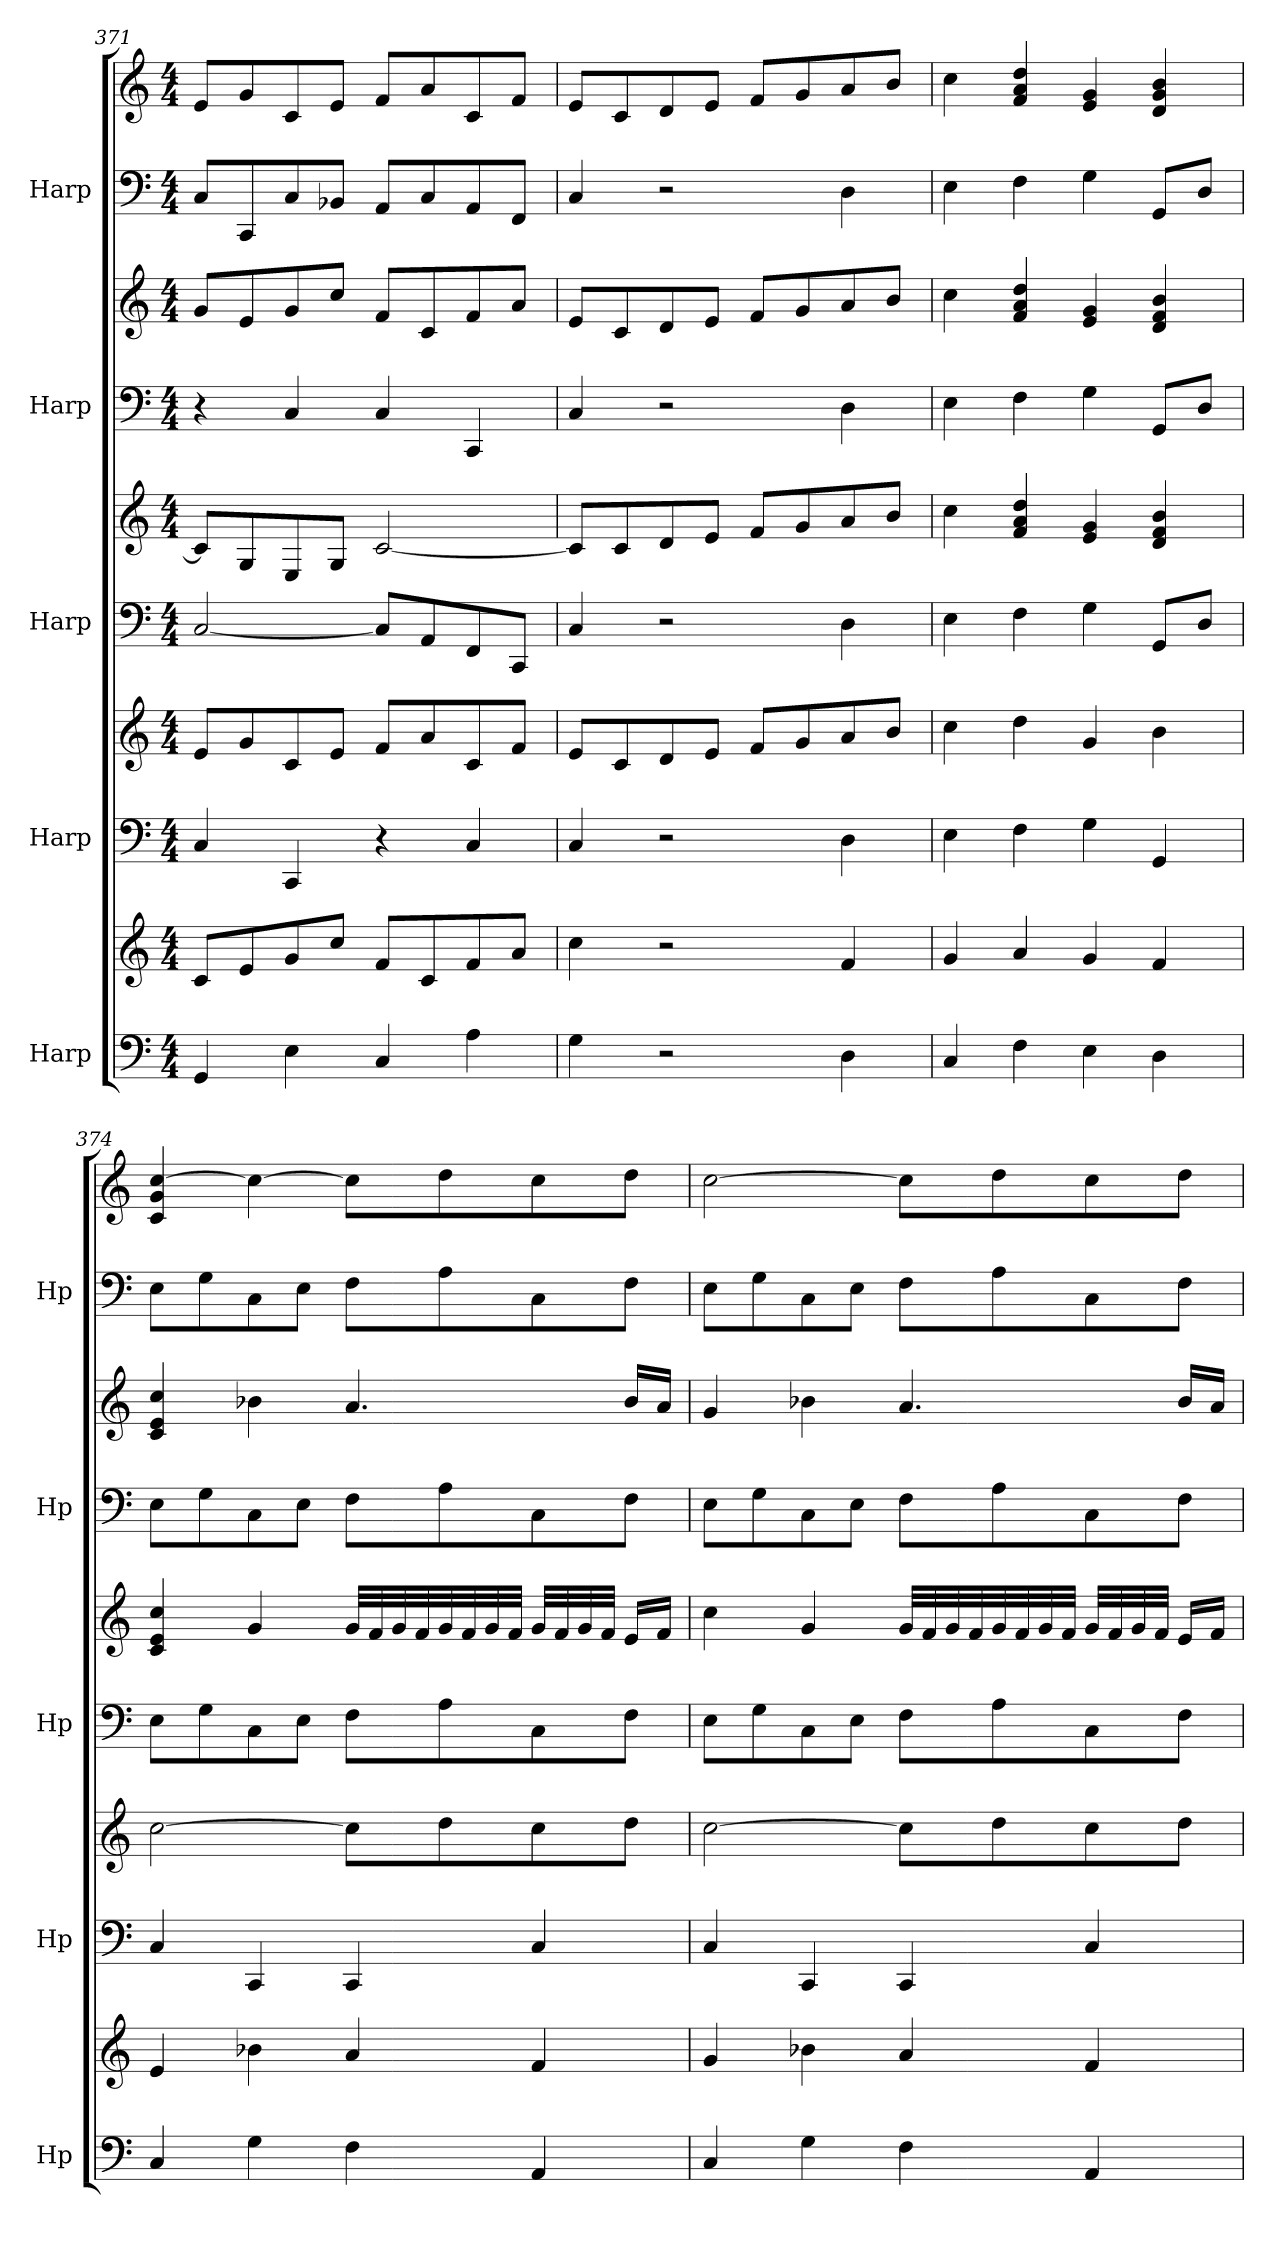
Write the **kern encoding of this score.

**kern	**kern	**kern	**kern	**kern	**kern	**kern	**kern	**kern	**kern
*part5	*part5	*part4	*part4	*part3	*part3	*part2	*part2	*part1	*part1
*staff10	*staff9	*staff8	*staff7	*staff6	*staff5	*staff4	*staff3	*staff2	*staff1
*I"Harp	*	*I"Harp	*	*I"Harp	*	*I"Harp	*	*I"Harp	*
*I'Hp	*	*I'Hp	*	*I'Hp	*	*I'Hp	*	*I'Hp	*
*clefF4	*clefG2	*clefF4	*clefG2	*clefF4	*clefG2	*clefF4	*clefG2	*clefF4	*clefG2
*k[]	*k[]	*k[]	*k[]	*k[]	*k[]	*k[]	*k[]	*k[]	*k[]
*M4/4	*M4/4	*M4/4	*M4/4	*M4/4	*M4/4	*M4/4	*M4/4	*M4/4	*M4/4
=371	=371	=371	=371	=371	=371	=371	=371	=371	=371
4GG/	8c/L	4C/	8e/L	[2C/	8c/L]	4r	8g/L	8C/L	8e/L
.	8e/	.	8g/	.	8G/	.	8e/	8CC/	8g/
4E\	8g/	4CC/	8c/	.	8E/	4C/	8g/	8C/	8c/
.	8cc/J	.	8e/J	.	8G/J	.	8cc/J	8BB-X/J	8e/J
4C/	8f/L	4r	8f/L	8C/L]	[2c/	4C/	8f/L	8AA/L	8f/L
.	8c/	.	8a/	8AA/	.	.	8c/	8C/	8a/
4A\	8f/	4C/	8c/	8FF/	.	4CC/	8f/	8AA/	8c/
.	8a/J	.	8f/J	8CC/J	.	.	8a/J	8FF/J	8f/J
=372	=372	=372	=372	=372	=372	=372	=372	=372	=372
4G\	4cc\	4C/	8e/L	4C/	8c/L]	4C/	8e/L	4C/	8e/L
.	.	.	8c/	.	8c/	.	8c/	.	8c/
2r	2r	2r	8d/	2r	8d/	2r	8d/	2r	8d/
.	.	.	8e/J	.	8e/J	.	8e/J	.	8e/J
.	.	.	8f/L	.	8f/L	.	8f/L	.	8f/L
.	.	.	8g/	.	8g/	.	8g/	.	8g/
4D\	4f/	4D\	8a/	4D\	8a/	4D\	8a/	4D\	8a/
.	.	.	8b/J	.	8b/J	.	8b/J	.	8b/J
=373	=373	=373	=373	=373	=373	=373	=373	=373	=373
4C/	4g/	4E\	4cc\	4E\	4cc\	4E\	4cc\	4E\	4cc\
4F\	4a/	4F\	4dd\	4F\	4f/ 4a/ 4dd/	4F\	4f/ 4a/ 4dd/	4F\	4f/ 4a/ 4dd/
4E\	4g/	4G\	4g/	4G\	4e/ 4g/	4G\	4e/ 4g/	4G\	4e/ 4g/
4D\	4f/	4GG/	4b\	8GG/L	4d/ 4f/ 4b/	8GG/L	4d/ 4f/ 4b/	8GG/L	4d/ 4g/ 4b/
.	.	.	.	8D/J	.	8D/J	.	8D/J	.
!!LO:PB:g=z
=374	=374	=374	=374	=374	=374	=374	=374	=374	=374
4C/	4e/	4C/	[2cc\	8E\L	4c/ 4e/ 4cc/	8E\L	4c/ 4e/ 4cc/	8E\L	4c/ 4g/ [4cc/
.	.	.	.	8G\	.	8G\	.	8G\	.
4G\	4b-X\	4CC/	.	8C\	4g/	8C\	4b-X\	8C\	4cc\_
.	.	.	.	8E\J	.	8E\J	.	8E\J	.
4F\	4a/	4CC/	8cc\L]	8F\L	32g/LLL	8F\L	4.a/	8F\L	8cc\L]
.	.	.	.	.	32f/	.	.	.	.
.	.	.	.	.	32g/	.	.	.	.
.	.	.	.	.	32f/	.	.	.	.
.	.	.	8dd\	8A\	32g/	8A\	.	8A\	8dd\
.	.	.	.	.	32f/	.	.	.	.
.	.	.	.	.	32g/	.	.	.	.
.	.	.	.	.	32f/JJJ	.	.	.	.
4AA/	4f/	4C/	8cc\	8C\	32g/LLL	8C\	.	8C\	8cc\
.	.	.	.	.	32f/	.	.	.	.
.	.	.	.	.	32g/	.	.	.	.
.	.	.	.	.	32f/JJJ	.	.	.	.
.	.	.	8dd\J	8F\J	16e/LL	8F\J	16b-/LL	8F\J	8dd\J
.	.	.	.	.	16f/JJ	.	16a/JJ	.	.
=375	=375	=375	=375	=375	=375	=375	=375	=375	=375
4C/	4g/	4C/	[2cc\	8E\L	4cc\	8E\L	4g/	8E\L	[2cc\
.	.	.	.	8G\	.	8G\	.	8G\	.
4G\	4b-X\	4CC/	.	8C\	4g/	8C\	4b-X\	8C\	.
.	.	.	.	8E\J	.	8E\J	.	8E\J	.
4F\	4a/	4CC/	8cc\L]	8F\L	32g/LLL	8F\L	4.a/	8F\L	8cc\L]
.	.	.	.	.	32f/	.	.	.	.
.	.	.	.	.	32g/	.	.	.	.
.	.	.	.	.	32f/	.	.	.	.
.	.	.	8dd\	8A\	32g/	8A\	.	8A\	8dd\
.	.	.	.	.	32f/	.	.	.	.
.	.	.	.	.	32g/	.	.	.	.
.	.	.	.	.	32f/JJJ	.	.	.	.
4AA/	4f/	4C/	8cc\	8C\	32g/LLL	8C\	.	8C\	8cc\
.	.	.	.	.	32f/	.	.	.	.
.	.	.	.	.	32g/	.	.	.	.
.	.	.	.	.	32f/JJJ	.	.	.	.
.	.	.	8dd\J	8F\J	16e/LL	8F\J	16b-/LL	8F\J	8dd\J
.	.	.	.	.	16f/JJ	.	16a/JJ	.	.
=	=	=	=	=	=	=	=	=	=
*-	*-	*-	*-	*-	*-	*-	*-	*-	*-
